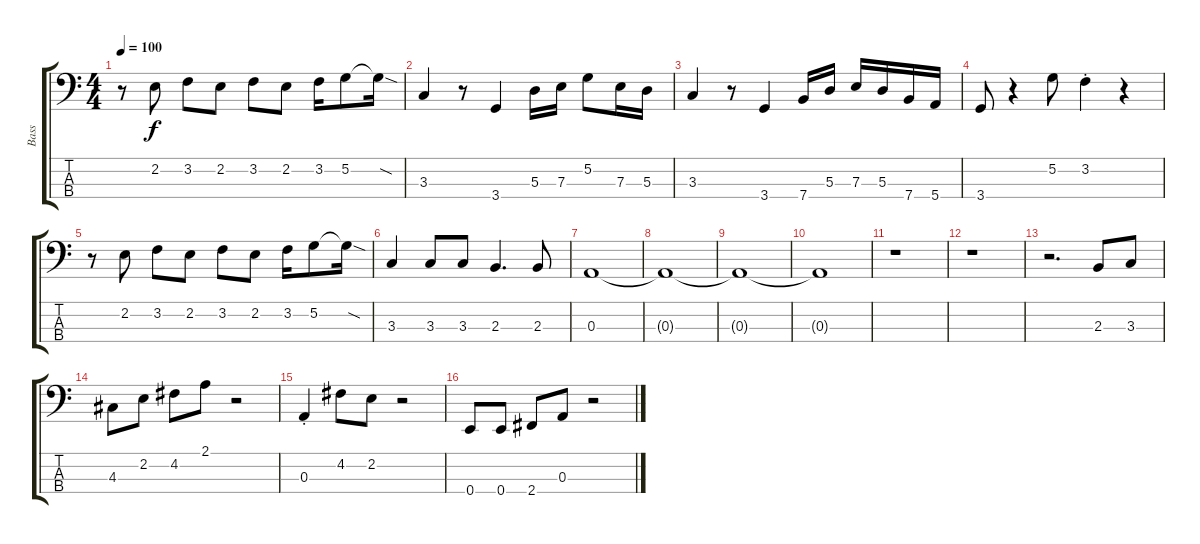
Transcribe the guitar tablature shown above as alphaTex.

\track ("Bass" "Bass") {instrument electricbassfinger}
\staff {score tabs}
\tuning (G2 D2 A1 E1) {hide}
\ts (4 4)
\tempo 100
\clef f4
\ks c
r.8{dy f} 2.2.8 3.2.8 2.2.8 3.2.8 2.2.8 3.2.16 5.2.8 5.2{sod t}.16 |
3.3.4 r.8 3.4.4 5.3.16 7.3.16 5.2.8 7.3.16 5.3.16 |
3.3.4 r.8 3.4.4 7.4.16 5.3.16 7.3.16 5.3.16 7.4.16 5.4.16 |
3.4.8 r.4 5.2.8 3.2{st}.4 r.4 |
r.8 2.2.8 3.2.8 2.2.8 3.2.8 2.2.8 3.2.16 5.2.8 5.2{sod t}.16 |
3.3.4 3.3.8 3.3.8 2.3.4{d} 2.3.8 |
0.3.1 |
0.3{t}.1 |
0.3{t}.1 |
0.3{t}.1 |
r.1 |
r.1 |
r.2{d} 2.3.8{volume 16} 3.3.8 |
4.3.8 2.2.8 4.2.8 2.1.8 r.2 |
0.3{st}.4 4.2.8 2.2.8 r.2 |
0.4.8 0.4.8 2.4.8 0.3.8 r.2
